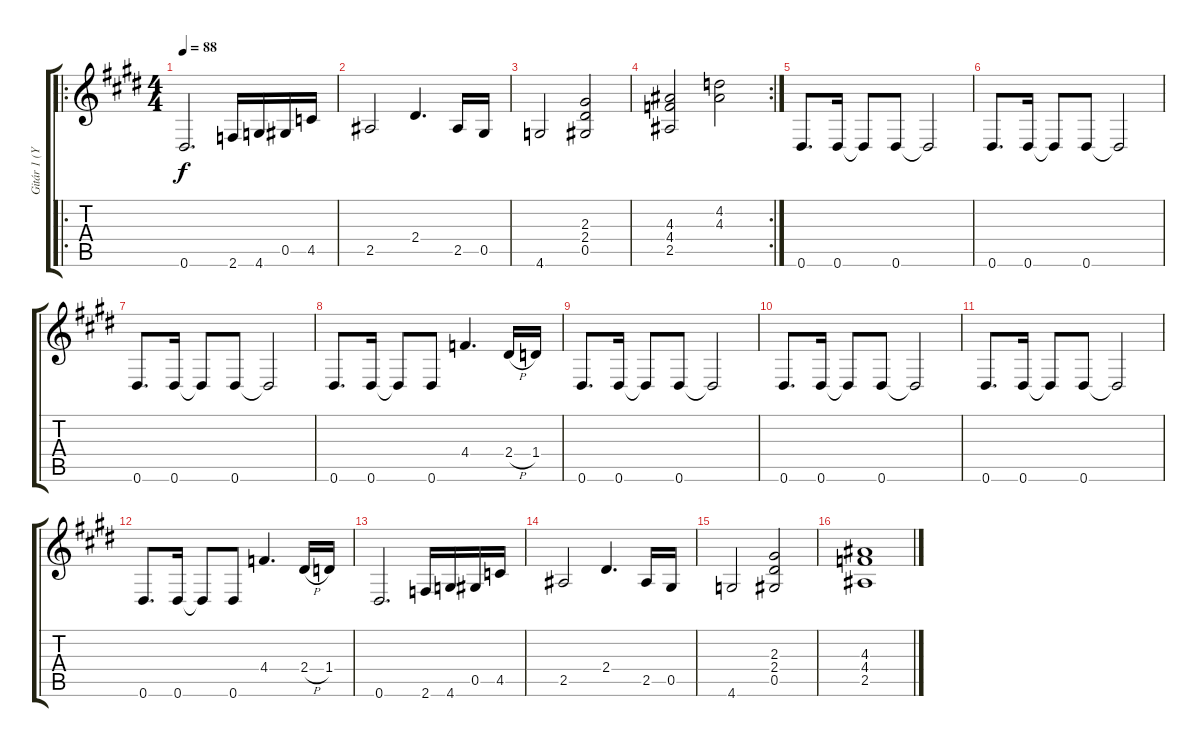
\track ("Gitár 1 (Yngwie Malmsteen)" "Gitár 1 (Y") {instrument distortionguitar}
\staff {score tabs}
\tuning (Eb4 Bb3 Gb3 Db3 Ab2 Eb2) {hide}
\ro
\ts (4 4)
\tempo 88
\clef g2
\ks e
0.6.2{d dy f} 2.6.16 4.6.16 0.5.16 4.5.16 |
2.5.2 2.4.4{d} 2.5.16 0.5.16 |
4.6.2 (2.3 2.4 0.5).2 |
\rc 2
(4.3 4.4 2.5).2 (4.2 4.3).2 |
0.6.8{d} 0.6.16 0.6{t}.8 0.6.8 0.6{t}.2 |
0.6.8{d} 0.6.16 0.6{t}.8 0.6.8 0.6{t}.2 |
0.6.8{d} 0.6.16 0.6{t}.8 0.6.8 0.6{t}.2 |
0.6.8{d} 0.6.16 0.6{t}.8 0.6.8 4.4.4{d} 2.4{h}.16 1.4.16 |
0.6.8{d} 0.6.16 0.6{t}.8 0.6.8 0.6{t}.2 |
0.6.8{d} 0.6.16 0.6{t}.8 0.6.8 0.6{t}.2 |
0.6.8{d} 0.6.16 0.6{t}.8 0.6.8 0.6{t}.2 |
0.6.8{d} 0.6.16 0.6{t}.8 0.6.8 4.4.4{d} 2.4{h}.16 1.4.16 |
0.6.2{d} 2.6.16 4.6.16 0.5.16 4.5.16 |
2.5.2 2.4.4{d} 2.5.16 0.5.16 |
4.6.2 (2.3 2.4 0.5).2 |
(4.3 4.4 2.5).1
